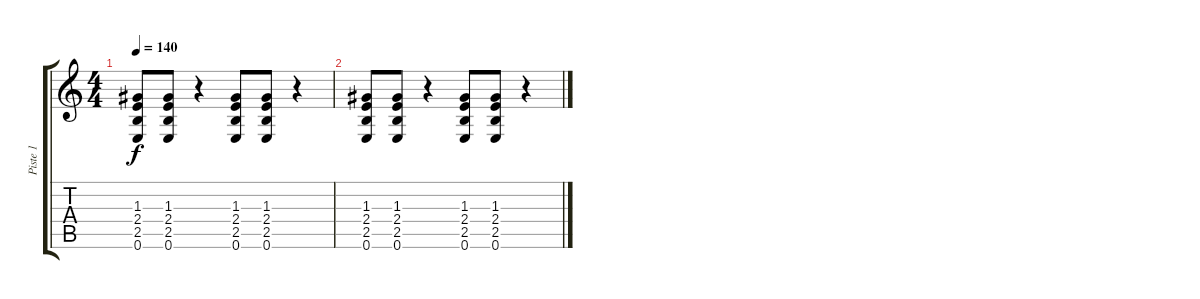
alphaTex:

\track ("Piste 1" "Piste 1") {instrument distortionguitar}
\staff {score tabs}
\tuning (E4 B3 G3 D3 A2 E2) {hide}
\ts (4 4)
\tempo 140
\clef g2
\ks c
(1.3 2.4 2.5 0.6).8{dy f} (1.3 2.4 2.5 0.6).8 r.4 (1.3 2.4 2.5 0.6).8 (1.3 2.4 2.5 0.6).8 r.4 |
(1.3 2.4 2.5 0.6).8 (1.3 2.4 2.5 0.6).8 r.4 (1.3 2.4 2.5 0.6).8 (1.3 2.4 2.5 0.6).8 r.4
